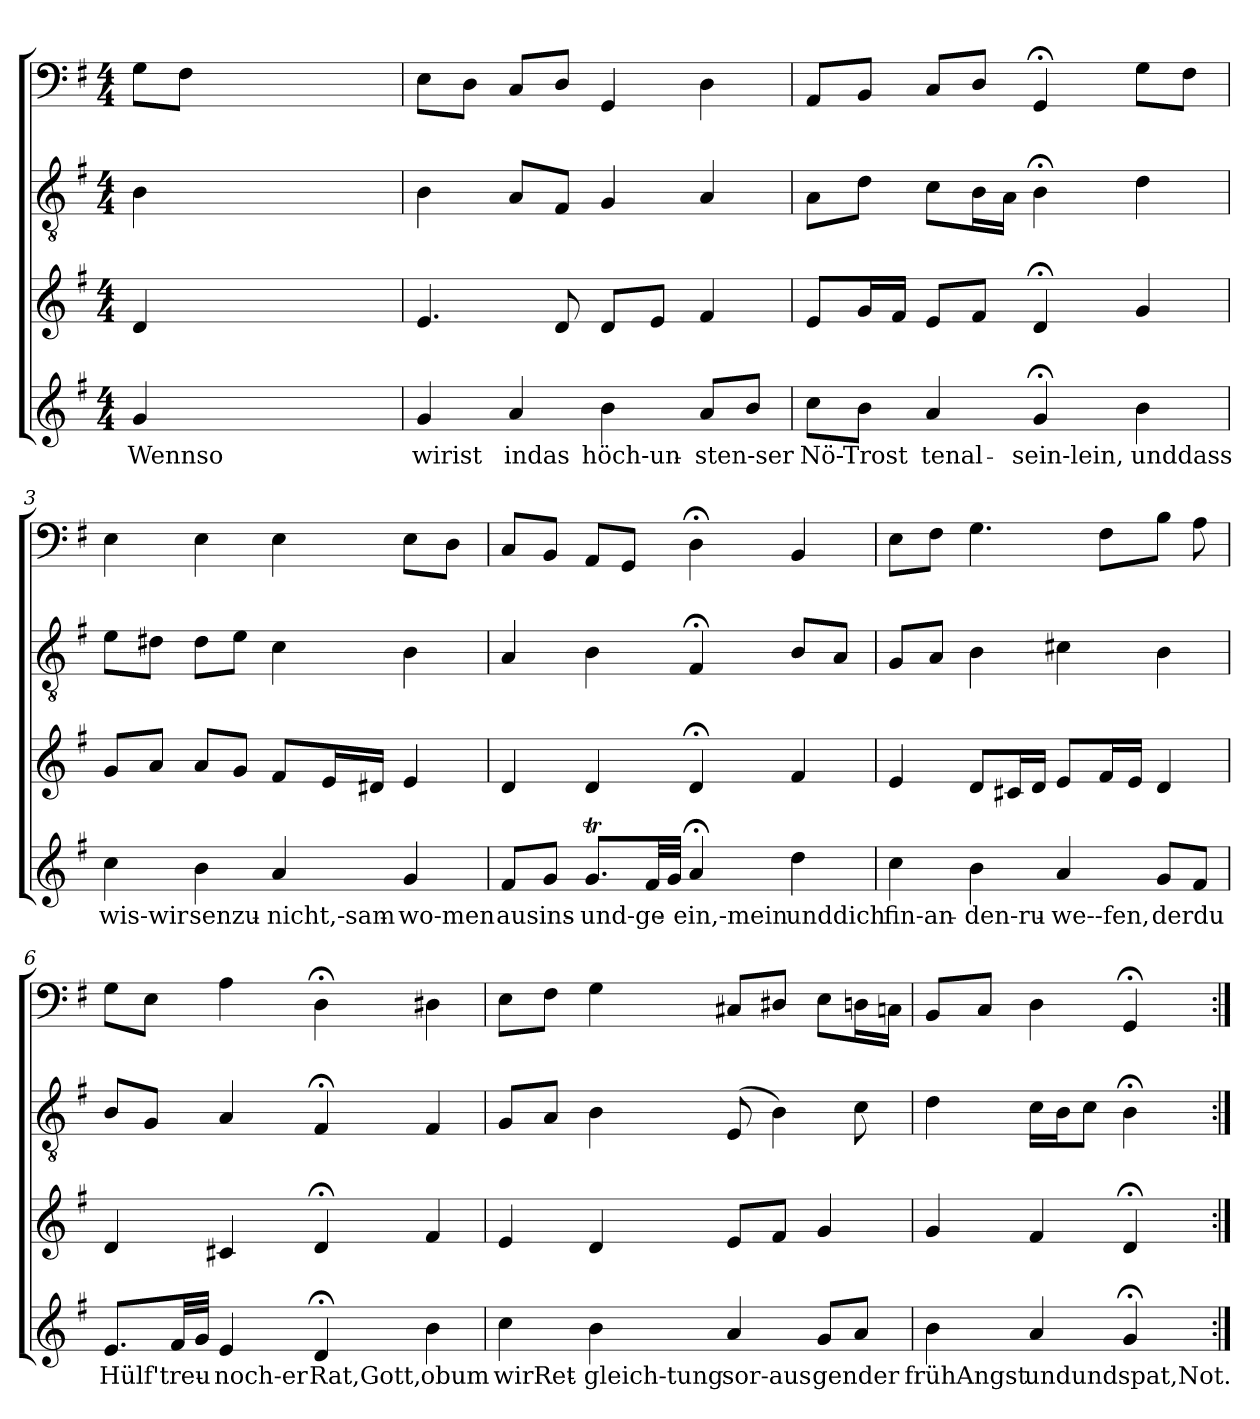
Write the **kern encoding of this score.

**kern	**text	**kern	**kern	**kern
*part4	*part4	*part3	*part2	*part1
*staff4	*staff4	*staff3	*staff2	*staff1
*clefG2	*	*clefG2	*clefGv2	*clefF4
*k[f#]	*	*k[f#]	*k[f#]	*k[f#]
*G:	*	*G:	*G:	*G:
*M4/4	*	*M4/4	*M4/4	*M4/4
=	=	=	=	=
4g/	Wennso	4d/	4B\	8G\L
.	.	.	.	8F#\J
2ryy	.	2ryy	2ryy	2ryy
4ryy	.	4ryy	4ryy	4ryy
=1	=1	=1	=1	=1
4g/	wirist	4.e/	4B\	8E\L
.	.	.	.	8D\J
4a/	indas	.	8A/L	8C/L
.	.	8d/	8F#/J	8D/J
4b\	höch-un-	8d/L	4G/	4GG/
.	.	8e/J	.	.
8a/L	-sten-ser	4f#/	4A/	4D\
8b/J	.	.	.	.
=2	=2	=2	=2	=2
8cc\L	Nö-Trost	8e/L	8A\L	8AA/L
8b\J	.	16g/L	8d\J	8BB/J
.	.	16f#/JJ	.	.
4a/	-tenal-	8e/L	8c\L	8C/L
.	.	8f#/J	16B\L	8D/J
.	.	.	16A\JJ	.
4g;</	sein-lein,	4d;</	4B;<\	4GG;</
4b\	unddass	4g/	4d\	8G\L
.	.	.	.	8F#\J
=3	=3	=3	=3	=3
4cc\	wis-wir	8g/L	8e\L	4E\
.	.	8a/J	8d#X\J	.
4b\	-senzu-	8a/L	8d#\L	4E\
.	.	8g/J	8e\J	.
4a/	nicht,-sam-	8f#/L	4c\	4E\
.	.	16e/L	.	.
.	.	16d#X/JJ	.	.
4g/	wo-men	4e/	4B\	8E\L
.	.	.	.	8D\J
=4	=4	=4	=4	=4
8f#/L	ausins-	4d/	4A/	8C/L
8g/J	.	.	.	8BB/J
8.gT/L	und-ge-	4d/	4B\	8AA/L
.	.	.	.	8GG/J
32f#/LL	.	.	.	.
32g/JJJ	.	.	.	.
4a;</	ein,-mein	4d;</	4F#;</	4D;<\
4dd\	unddich	4f#/	8B/L	4BB/
.	.	.	8A/J	.
=5	=5	=5	=5	=5
4cc\	fin-an-	4e/	8G/L	8E\L
.	.	.	8A/J	8F#\J
4b\	-den-ru-	8d/L	4B\	4.G\
.	.	16c#X/L	.	.
.	.	16d/JJ	.	.
4a/	we--fen,	8e/L	4c#X\	.
.	.	16f#/L	.	8F#\L
.	.	16e/JJ	.	.
8g/L	-derdu	4d/	4B\	8B\J
8f#/J	.	.	.	8A\
=6	=6	=6	=6	=6
8.e/L	Hülf'treu-	4d/	8B/L	8G\L
.	.	.	8G/J	8E\J
32f#/LL	.	.	.	.
32g/JJJ	.	.	.	.
4e/	noch-er	4c#X/	4A/	4A\
4d;</	Rat,Gott,	4d;</	4F#;</	4D;<\
4b\	obum	4f#/	4F#/	4D#X\
=7	=7	=7	=7	=7
4cc\	wirRet-	4e/	8G/L	8E\L
.	.	.	8A/J	8F#\J
4b\	gleich-tung	4d/	4B\	4G\
4a/	sor-aus	8e/L	(8E/	8C#X/L
.	.	8f#/J	4B\)	8D#X/J
8g/L	-gender	4g/	.	8E\L
8a/J	.	.	8c\	16Dn\L
.	.	.	.	16Cn\JJ
=8	=8	=8	=8	=8
4b\	frühAngst	4g/	4d\	8BB/L
.	.	.	.	8C/J
4a/	undund	4f#/	16c\LL	4D\
.	.	.	16B\J	.
.	.	.	8c\J	.
4g;</	spat,Not.	4d;</	4B;<\	4GG;</
=:|!	=:|!	=:|!	=:|!	=:|!
*-	*-	*-	*-	*-
